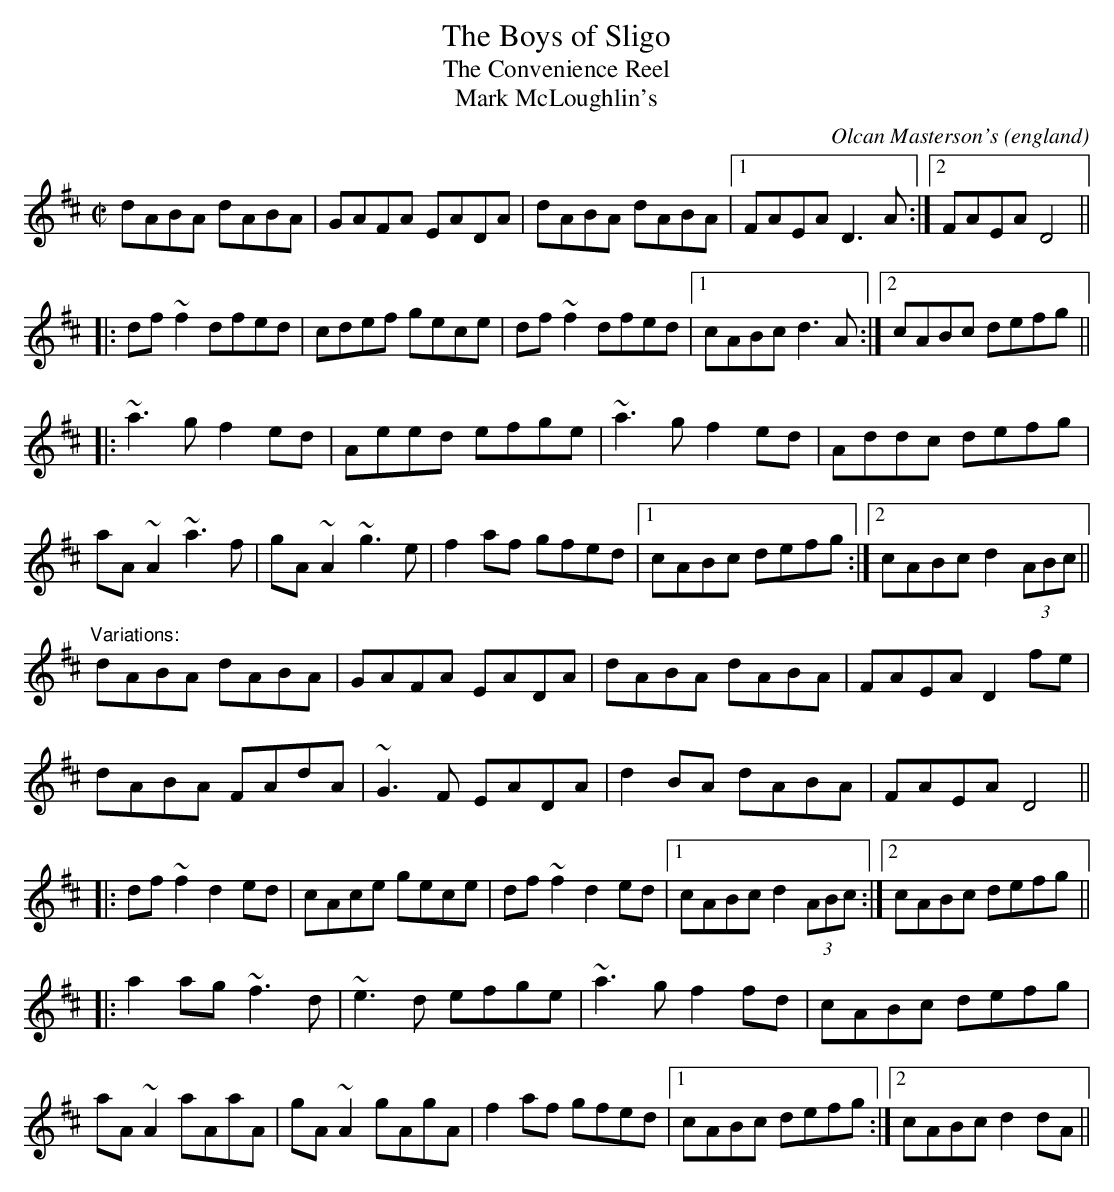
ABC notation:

X:1
T:Boys of Sligo, The
T:Convenience Reel, The
T:Mark McLoughlin's
O:england
C:Olcan Masterson's
M:C|
K:D
dABA dABA|GAFA EADA|dABA dABA|1 FAEA D3A:|2 FAEA D4||
|:df~f2 dfed|cdef gece|df~f2 dfed|1 cABc d3A:|2 cABc defg||
|:~a3g f2ed|Aeed efge|~a3g f2ed|Addc defg|
aA~A2 ~a3f|gA~A2 ~g3e|f2af gfed|1 cABc defg:|2 cABc d2 (3ABc||
"Variations:"
dABA dABA|GAFA EADA|dABA dABA|FAEA D2fe|
dABA FAdA|~G3F EADA|d2BA dABA|FAEA D4||
|:df~f2 d2ed|cAce gece|df~f2 d2ed|1 cABc d2 (3ABc:|2 cABc defg||
|:a2ag ~f3d|~e3d efge|~a3g f2fd|cABc defg|
aA~A2 aAaA|gA~A2 gAgA|f2af gfed|1 cABc defg:|2 cABc d2dA||
